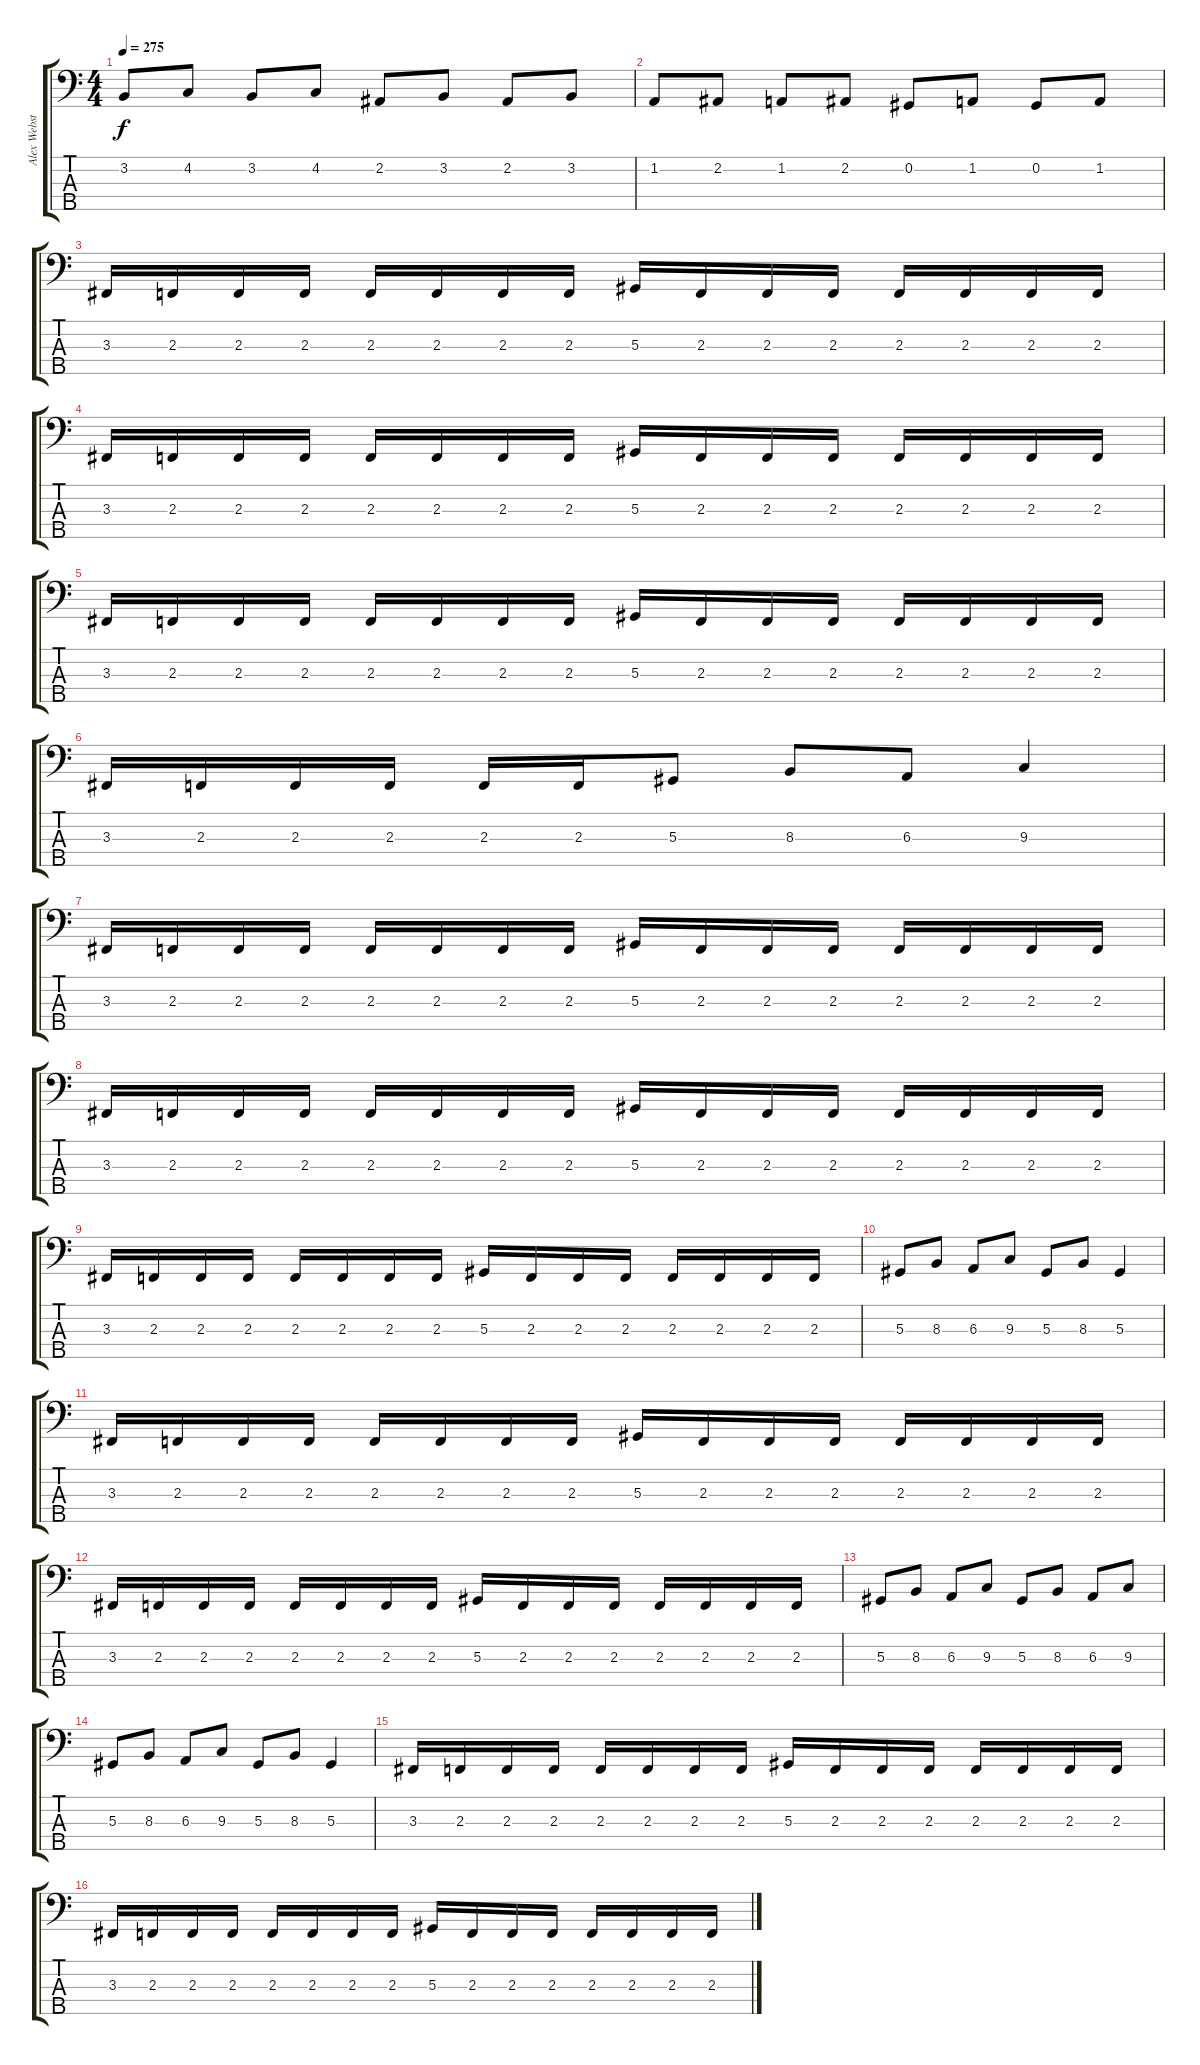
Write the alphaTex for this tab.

\track ("Alex Webster" "Alex Webst") {instrument electricbassfinger}
\staff {score tabs}
\tuning (Db2 Ab1 Eb1 Bb0 F0) {hide}
\ts (4 4)
\tempo 275
\clef f4
\ks c
3.2.8{dy f} 4.2.8 3.2.8 4.2.8 2.2.8 3.2.8 2.2.8 3.2.8 |
1.2.8 2.2.8 1.2.8 2.2.8 0.2.8 1.2.8 0.2.8 1.2.8 |
3.3.16 2.3.16 2.3.16 2.3.16 2.3.16 2.3.16 2.3.16 2.3.16 5.3.16 2.3.16 2.3.16 2.3.16 2.3.16 2.3.16 2.3.16 2.3.16 |
3.3.16 2.3.16 2.3.16 2.3.16 2.3.16 2.3.16 2.3.16 2.3.16 5.3.16 2.3.16 2.3.16 2.3.16 2.3.16 2.3.16 2.3.16 2.3.16 |
3.3.16 2.3.16 2.3.16 2.3.16 2.3.16 2.3.16 2.3.16 2.3.16 5.3.16 2.3.16 2.3.16 2.3.16 2.3.16 2.3.16 2.3.16 2.3.16 |
3.3.16 2.3.16 2.3.16 2.3.16 2.3.16 2.3.16 5.3.8 8.3.8 6.3.8 9.3.4 |
3.3.16 2.3.16 2.3.16 2.3.16 2.3.16 2.3.16 2.3.16 2.3.16 5.3.16 2.3.16 2.3.16 2.3.16 2.3.16 2.3.16 2.3.16 2.3.16 |
3.3.16 2.3.16 2.3.16 2.3.16 2.3.16 2.3.16 2.3.16 2.3.16 5.3.16 2.3.16 2.3.16 2.3.16 2.3.16 2.3.16 2.3.16 2.3.16 |
3.3.16 2.3.16 2.3.16 2.3.16 2.3.16 2.3.16 2.3.16 2.3.16 5.3.16 2.3.16 2.3.16 2.3.16 2.3.16 2.3.16 2.3.16 2.3.16 |
5.3.8 8.3.8 6.3.8 9.3.8 5.3.8 8.3.8 5.3.4 |
3.3.16 2.3.16 2.3.16 2.3.16 2.3.16 2.3.16 2.3.16 2.3.16 5.3.16 2.3.16 2.3.16 2.3.16 2.3.16 2.3.16 2.3.16 2.3.16 |
3.3.16 2.3.16 2.3.16 2.3.16 2.3.16 2.3.16 2.3.16 2.3.16 5.3.16 2.3.16 2.3.16 2.3.16 2.3.16 2.3.16 2.3.16 2.3.16 |
5.3.8 8.3.8 6.3.8 9.3.8 5.3.8 8.3.8 6.3.8 9.3.8 |
5.3.8 8.3.8 6.3.8 9.3.8 5.3.8 8.3.8 5.3.4 |
3.3.16 2.3.16 2.3.16 2.3.16 2.3.16 2.3.16 2.3.16 2.3.16 5.3.16 2.3.16 2.3.16 2.3.16 2.3.16 2.3.16 2.3.16 2.3.16 |
3.3.16 2.3.16 2.3.16 2.3.16 2.3.16 2.3.16 2.3.16 2.3.16 5.3.16 2.3.16 2.3.16 2.3.16 2.3.16 2.3.16 2.3.16 2.3.16
